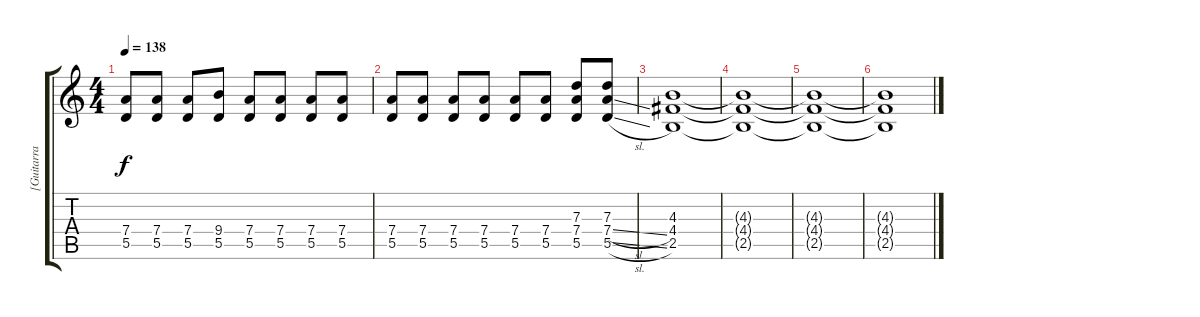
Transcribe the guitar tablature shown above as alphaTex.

\track ("[Guitarra 2] Brad Whitford" "[Guitarra ") {instrument overdrivenguitar}
\staff {score tabs}
\tuning (E4 B3 G3 D3 A2 E2) {hide}
\ts (4 4)
\tempo 138
\clef g2
\ks c
(7.4 5.5).8{dy f} (7.4 5.5).8 (7.4 5.5).8 (9.4 5.5).8 (7.4 5.5).8 (7.4 5.5).8 (7.4 5.5).8 (7.4 5.5).8 |
(7.4 5.5).8 (7.4 5.5).8 (7.4 5.5).8 (7.4 5.5).8 (7.4 5.5).8 (7.4 5.5).8 (7.3 7.4 5.5).8 (7.3 7.4{sl} 5.5{sl}).8 |
(4.3 4.4 2.5).1 |
(4.3{t} 4.4{t} 2.5{t}).1 |
(4.3{t} 4.4{t} 2.5{t}).1 |
(4.3{t} 4.4{t} 2.5{t}).1
